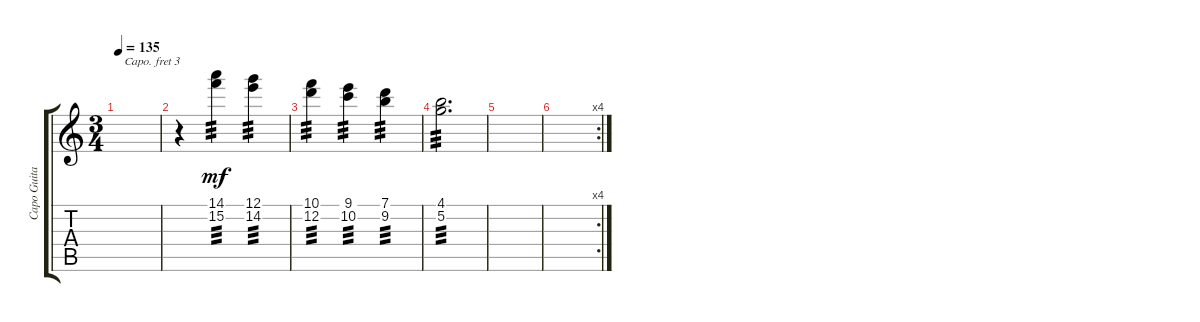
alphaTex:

\track ("Capo Guitar" "Capo Guita") {instrument acousticguitarsteel}
\staff {score tabs}
\capo 3
\tuning (E4 B3 G3 D3 A2 E2) {hide}
\ts (3 4)
\tempo 135
\clef g2
\ks c
|
r.4 (14.1 15.2).4{tp 3 dy mf} (12.1 14.2).4{tp 3} |
(10.1 12.2).4{tp 3} (9.1 10.2).4{tp 3} (7.1 9.2).4{tp 3} |
(4.1 5.2).2{d tp 3} |
|
\rc 4
